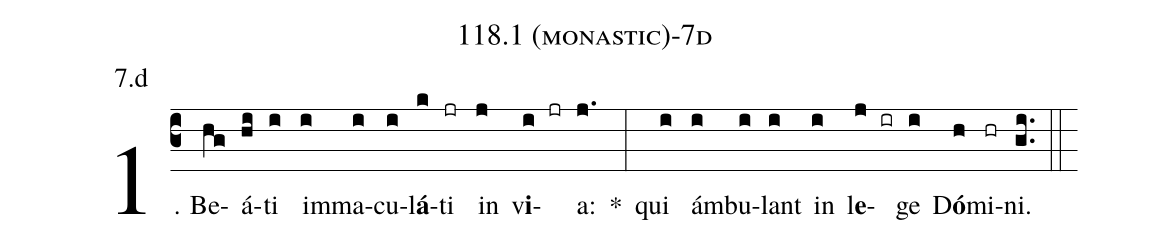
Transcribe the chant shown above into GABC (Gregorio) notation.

name: 118.1 (monastic)-7d;
annotation: 7.d;
%%
(c3)1. Be(hg)á(hi)ti(i) im(i)ma(i)cu(i)l<b>á</b>(k)ti(jr) in(j) v<b>i</b>(i jr)a:(j.) *(:) qui(i) ám(i)bu(i)lant(i) in(i) l<b>e</b>(j ir)ge(i) D<b>ó</b>(h)mi(hr)ni.(gi..) (::)
